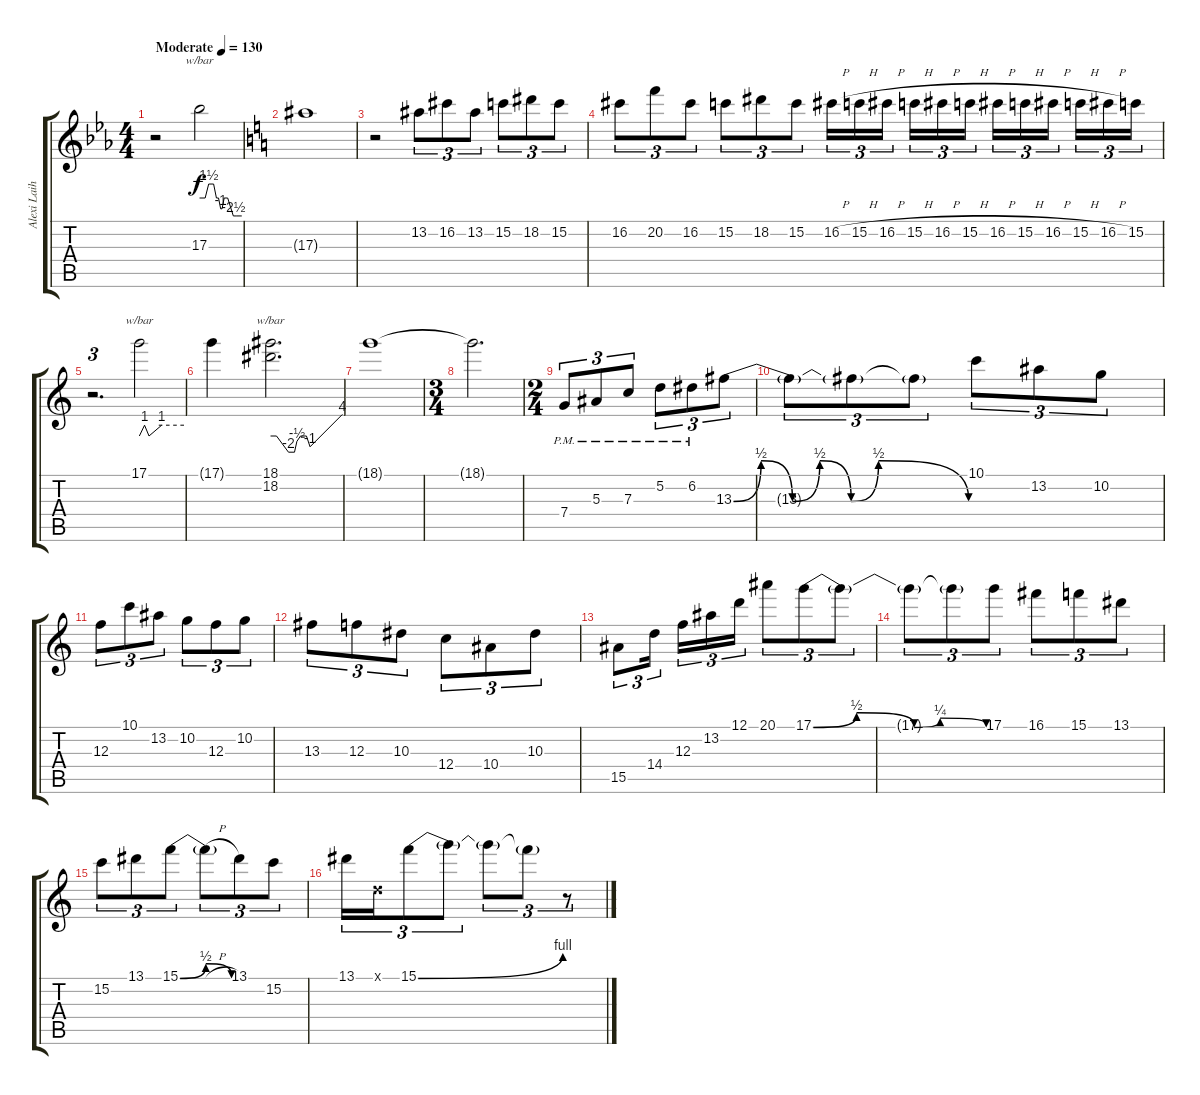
\track ("Alexi Laiho Gtr Solo" "Alexi Laih") {instrument overdrivenguitar}
\staff {score tabs}
\tuning (D4 A3 F3 C3 G2 C2) {hide}
\ts (4 4)
\tempo (130 "Moderate")
\clef g2
\ks eb
r.2{dy f instrument overdrivenguitar} 17.3.2{tbe (custom default 0 0 8 0 13 6 20 6 24 0 27 0 30 -4 32 -4 35 0 40 0 48 -10 53 -10 60 -10)} |
\ks c
17.3{t}.1 |
r.2 13.2.8{tu (3 2)} 16.2.8{tu (3 2)} 13.2.8{tu (3 2)} 15.2.8{tu (3 2)} 18.2.8{tu (3 2)} 15.2.8{tu (3 2)} |
16.2.8{tu (3 2)} 20.2.8{tu (3 2)} 16.2.8{tu (3 2)} 15.2.8{tu (3 2)} 18.2.8{tu (3 2)} 15.2.8{tu (3 2)} 16.2{h}.16{tu (3 2)} 15.2{h}.16{tu (3 2)} 16.2{h}.16{tu (3 2) beam splitsecondary} 15.2{h}.16{tu (3 2)} 16.2{h}.16{tu (3 2)} 15.2{h}.16{tu (3 2)} 16.2{h}.16{tu (3 2)} 15.2{h}.16{tu (3 2)} 16.2{h}.16{tu (3 2) beam splitsecondary} 15.2{h}.16{tu (3 2)} 16.2{h}.16{tu (3 2)} 15.2.16{tu (3 2)} |
r.2{d tu (3 2)} 17.1.2{tbe (custom default 0 0 7 4 13 0 30 4 60 4)} |
17.1{t}.4 (18.1 18.2).2{d tbe (custom default 0 0 5 0 15 -8 20 -8 22 -2 25 0 30 0 33 -4 60 16)} |
18.1{t}.1 |
\ts (3 4)
18.1{t}.2{d} |
\ts (2 4)
7.4{pm}.8{tu (3 2)} 5.3{pm}.8{tu (3 2)} 7.3{pm}.8{tu (3 2)} 5.2{pm}.8{tu (3 2)} 6.2{pm}.8{tu (3 2)} 13.3{be (custom 0 0 7 2 15 0 22 2 30 0 37 2 60 0)}.8{tu (3 2)} |
13.3{t}.8{tu (3 2)} 13.3{t}.8{tu (3 2)} 13.3{t}.8{tu (3 2)} 10.1.8{tu (3 2)} 13.2.8{tu (3 2)} 10.2.8{tu (3 2)} |
12.3.8{tu (3 2)} 10.1.8{tu (3 2)} 13.2.8{tu (3 2)} 10.2.8{tu (3 2)} 12.3.8{tu (3 2)} 10.2.8{tu (3 2)} |
13.3.8{tu (3 2)} 12.3.8{tu (3 2)} 10.3.8{tu (3 2)} 12.4.8{tu (3 2)} 10.4.8{tu (3 2)} 10.3.8{tu (3 2)} |
15.5.8{tu (3 2)} 14.4.16{tu (3 2) beam splitsecondary} 12.3.16{tu (3 2)} 13.2.16{tu (3 2)} 12.1.16{tu (3 2)} 20.1.8{tu (3 2)} 17.1{be (custom 0 0 15 2 35 0 44 1 60 0)}.8{tu (3 2)} 17.1{t}.8{tu (3 2)} |
17.1{t}.8{tu (3 2)} 17.1{t}.8{tu (3 2)} 17.1.8{tu (3 2)} 16.1.8{tu (3 2)} 15.1.8{tu (3 2)} 13.1.8{tu (3 2)} |
15.2.8{tu (3 2)} 13.1.8{tu (3 2)} 15.1{be (bendrelease 0 0 15 2 45 2 60 0)}.8{tu (3 2)} 15.1{h t}.8{tu (3 2)} 13.1.8{tu (3 2)} 15.2.8{tu (3 2)} |
13.1.16{tu (3 2)} 0.1{x}.16{tu (3 2)} 15.1{be (bend 0 0 60 4)}.8{tu (3 2)} 15.1{t}.8{tu (3 2)} 15.1{t}.8{tu (3 2)} 15.1{t}.8{tu (3 2)} r.8{tu (3 2)}
